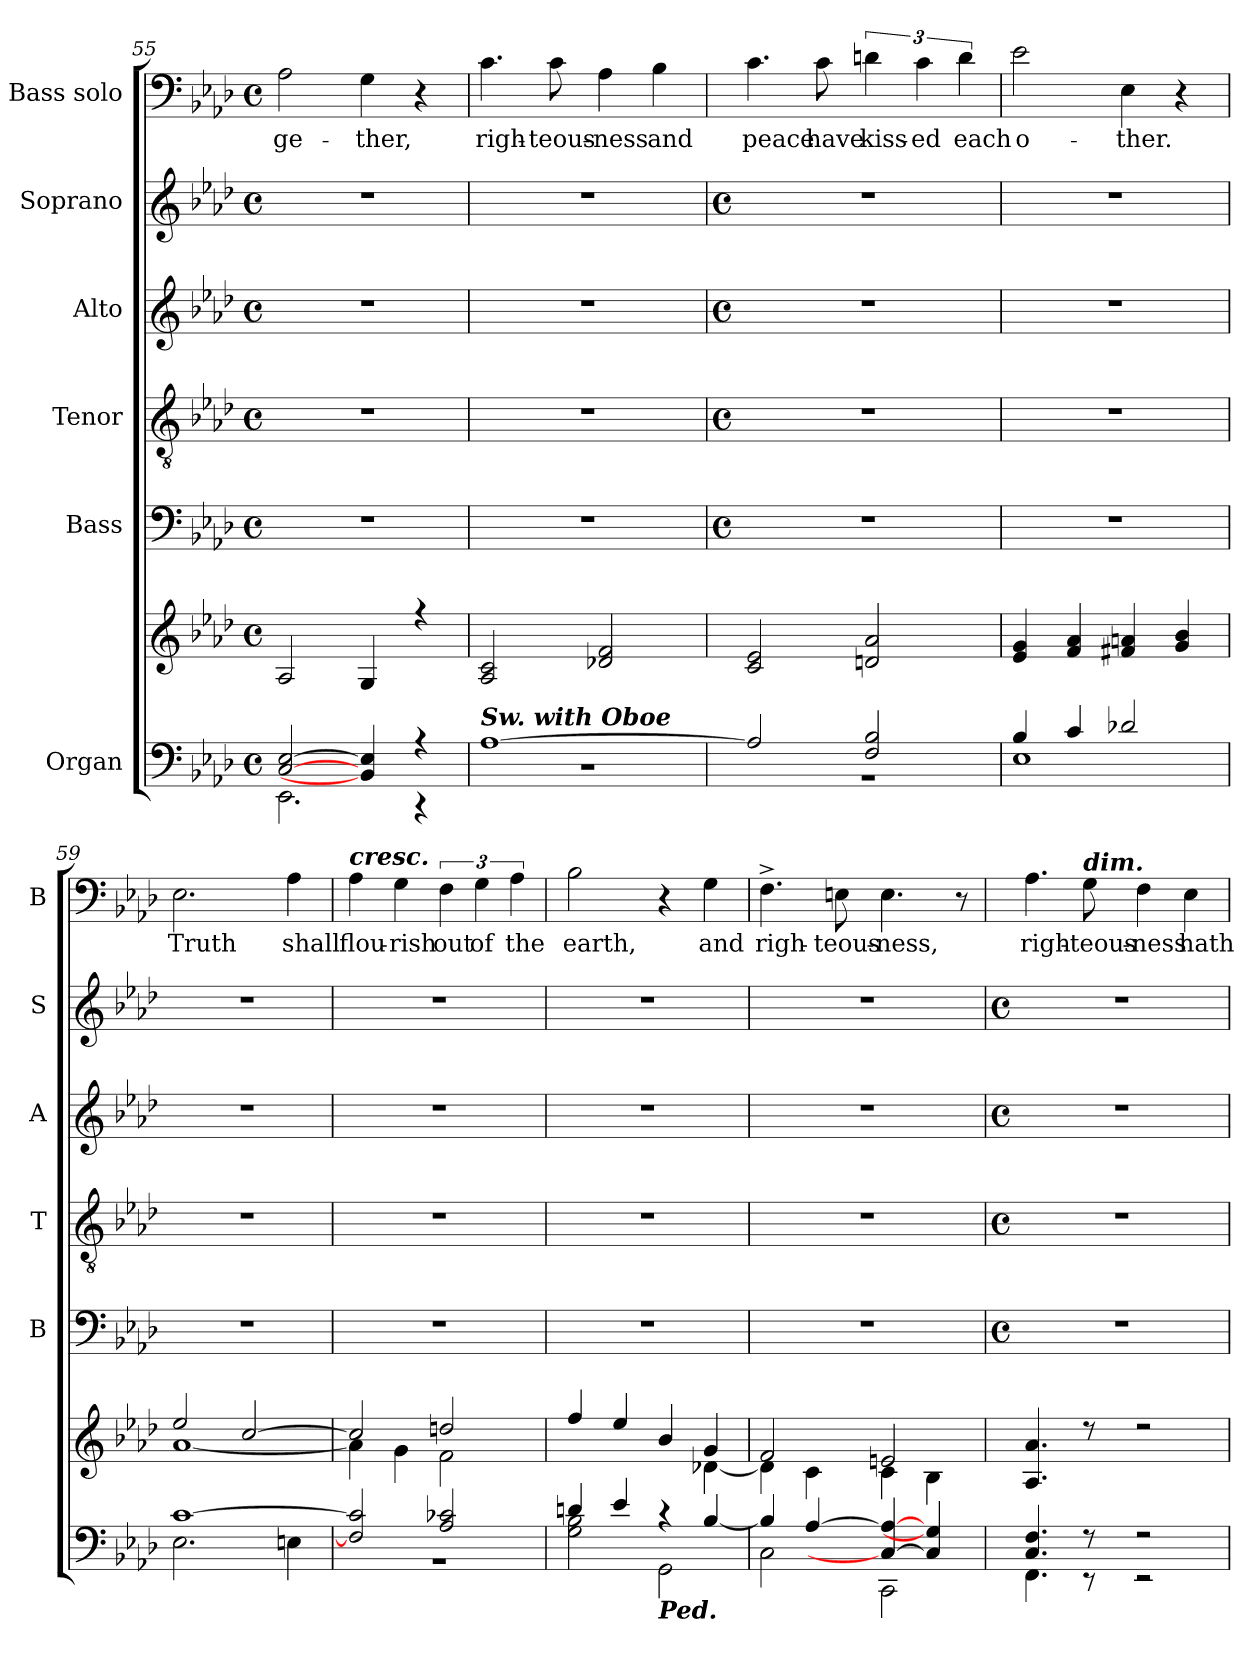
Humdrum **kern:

**kern	**kern	**kern	**kern	**kern	**kern	**kern	**text
*part6	*part6	*part5	*part4	*part3	*part2	*part1	*part1
*staff7	*staff6	*staff5	*staff4	*staff3	*staff2	*staff1	*staff1
*I"Organ	*	*I"Bass	*I"Tenor	*I"Alto	*I"Soprano	*I"Bass solo	*
*	*	*I'B	*I'T	*I'A	*I'S	*I'B	*
*clefF4	*clefG2	*clefF4	*clefGv2	*clefG2	*clefG2	*clefF4	*
*k[b-e-a-d-]	*k[b-e-a-d-]	*k[b-e-a-d-]	*k[b-e-a-d-]	*k[b-e-a-d-]	*k[b-e-a-d-]	*k[b-e-a-d-]	*
*A-:	*A-:	*A-:	*A-:	*A-:	*A-:	*A-:	*
*M4/4	*M4/4	*M4/4	*M4/4	*M4/4	*M4/4	*M4/4	*
*met(c)	*met(c)	*met(c)	*met(c)	*met(c)	*met(c)	*met(c)	*
=55	=55	=55	=55	=55	=55	=55	=55
*^	*^	*	*	*	*	*	*
!	!	!	!	!	!	!	!	!	!LO:LY:b
[2C/ [2E-/	2.EE-\	2A-/	1ryy	1r	1r	1r	1r	2A-	-ge-
!	!	!	!	!	!	!	!	!	!LO:LY:b
4BB-/] 4E-/]	.	4G/	.	.	.	.	.	4G	-ther,
4r	4r	4r	.	.	.	.	.	4r	.
=56	=56	=56	=56	=56	=56	=56	=56	=56	=56
!LO:TX:a:Bi:t=Sw. with Oboe	!	!	!	!	!	!	!	!	!
!	!	!	!	!	!	!	!	!	!LO:LY:b
[1A-/	1r	2A-/ 2c/	1ryy	1r	1r	1r	1r	4.c	righ-
!	!	!	!	!	!	!	!	!	!LO:LY:b
.	.	.	.	.	.	.	.	8c	-teous-
!	!	!	!	!	!	!	!	!	!LO:LY:b
.	.	2d-X/ 2f/	.	.	.	.	.	4A-	-ness
!	!	!	!	!	!	!	!	!	!LO:LY:b
.	.	.	.	.	.	.	.	4B-	and
!!LO:LB:g=z
=57	=57	=57	=57	=57	=57	=57	=57	=57	=57
*	*	*	*	*M4/4	*M4/4	*M4/4	*M4/4	*	*
*	*	*	*	*met(c)	*met(c)	*met(c)	*met(c)	*	*
!	!	!	!	!	!	!	!	!	!LO:LY:b
2A-/]	1r	2c/ 2e-/	1ryy	1r	1r	1r	1r	4.c	peace
!	!	!	!	!	!	!	!	!	!LO:LY:b
.	.	.	.	.	.	.	.	8c	have
!	!	!	!	!	!	!	!	!	!LO:LY:b
2F/ 2B-/	.	2dn/ 2a-/	.	.	.	.	.	6dn	kiss-
!	!	!	!	!	!	!	!	!	!LO:LY:b
.	.	.	.	.	.	.	.	6c	-ed
!	!	!	!	!	!	!	!	!	!LO:LY:b
.	.	.	.	.	.	.	.	6d	each
=58	=58	=58	=58	=58	=58	=58	=58	=58	=58
!	!	!	!	!	!	!	!	!	!LO:LY:b
4B-/	1E-\	4e-/ 4g/	1ryy	1r	1r	1r	1r	2e-	o-
4c/	.	4f/ 4a-/	.	.	.	.	.	.	.
!	!	!	!	!	!	!	!	!	!LO:LY:b
2d-X/	.	4f#X/ 4an/	.	.	.	.	.	4E-	-ther.
.	.	4g/ 4b-/	.	.	.	.	.	4r	.
=59	=59	=59	=59	=59	=59	=59	=59	=59	=59
!	!	!	!	!	!	!	!	!	!LO:LY:b
[1c/	2.E-\	2ee-/	[1a-\	1r	1r	1r	1r	2.E-	Truth
.	.	[2cc/	.	.	.	.	.	.	.
!	!	!	!	!	!	!	!	!	!LO:LY:b
.	4En\	.	.	.	.	.	.	4A-	shall
=60	=60	=60	=60	=60	=60	=60	=60	=60	=60
!	!	!	!	!	!	!	!	!LO:TX:a:Bi:t=cresc.	!
!	!	!	!	!	!	!	!	!	!LO:LY:b
2F/] 2c/]	1r	2cc/]	4a-\]	1r	1r	1r	1r	4A-	flou-
!	!	!	!	!	!	!	!	!	!LO:LY:b
.	.	.	4g\	.	.	.	.	4G	-rish
!	!	!	!	!	!	!	!	!	!LO:LY:b
2A-/ 2c-X/	.	2ddn/	2f\	.	.	.	.	6F	out
!	!	!	!	!	!	!	!	!	!LO:LY:b
.	.	.	.	.	.	.	.	6G	of
!	!	!	!	!	!	!	!	!	!LO:LY:b
.	.	.	.	.	.	.	.	6A-	the
=61	=61	=61	=61	=61	=61	=61	=61	=61	=61
*	*^	*	*	*	*	*	*	*	*
!	!	!	!	!	!	!	!	!	!	!LO:LY:b
4dn/	2G\ 2B-\	2ryy	4ff/	2ryy	1r	1r	1r	1r	2B-	earth,
4e-/	.	.	4ee-/	.	.	.	.	.	.	.
!LO:TX:b:Bi:t=Ped.	!	!	!	!	!	!	!	!	!	!
2ryy	4r	2GG\	4b-/	4ryy	.	.	.	.	4r	.
!	!	!	!	!	!	!	!	!	!	!LO:LY:b
.	[4B-/	.	4g/	[4d-X\	.	.	.	.	4G	and
*	*v	*v	*	*	*	*	*	*	*	*
=62	=62	=62	=62	=62	=62	=62	=62	=62	=62
!	!	!	!	!	!	!	!	!	!LO:LY:b
4B-/]	2C\	2f/	4d-\]	1r	1r	1r	1r	4.F^	righ-
[4A-/	.	.	4c\	.	.	.	.	.	.
!	!	!	!	!	!	!	!	!	!LO:LY:b
.	.	.	.	.	.	.	.	8En	-teous-
!	!	!	!	!	!	!	!	!	!LO:LY:b
4C/_ 4A-/_	2CC\	2en/	4c\	.	.	.	.	4.E	-ness,
4C/] 4G/]	.	.	4B-\	.	.	.	.	.	.
.	.	.	.	.	.	.	.	8r	.
!!LO:LB:g=z
=63	=63	=63	=63	=63	=63	=63	=63	=63	=63
*	*	*	*	*M4/4	*M4/4	*M4/4	*M4/4	*	*
*	*	*	*	*met(c)	*met(c)	*met(c)	*met(c)	*	*
!	!	!	!	!	!	!	!	!	!LO:LY:b
4.C/ 4.F/	4.FF\	4.A-/ 4.a-/	1ryy	1r	1r	1r	1r	4.A-	righ-
!	!	!	!	!	!	!	!	!LO:TX:a:Bi:t=dim.	!
!	!	!	!	!	!	!	!	!	!LO:LY:b
8r	8r	8r	.	.	.	.	.	8G	-teous-
!	!	!	!	!	!	!	!	!	!LO:LY:b
2r	2r	2r	.	.	.	.	.	4F	-ness
!	!	!	!	!	!	!	!	!	!LO:LY:b
.	.	.	.	.	.	.	.	4E-	hath
*v	*v	*	*	*	*	*	*	*	*
*	*v	*v	*	*	*	*	*	*
=	=	=	=	=	=	=	=
*-	*-	*-	*-	*-	*-	*-	*-
